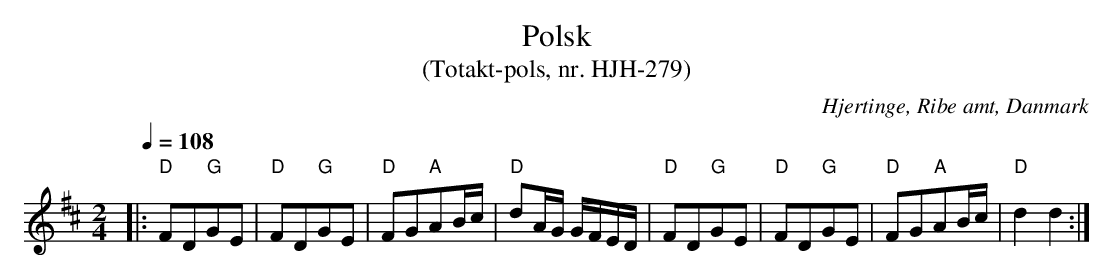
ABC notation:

X:1
T:Polsk
T:(Totakt-pols, nr. HJH-279)
O:Hjertinge, Ribe amt, Danmark
M:2/4
L:1/8
Q:1/4=108
K:D
|: "D"FD"G"GE | "D"FD"G"GE | "D"FG"A"AB/c/ | "D"dA/G/ G/F/E/D/ | "D"FD"G"GE | "D"FD"G"GE | "D"FG"A"AB/c/ | "D"d2 d2 :|
